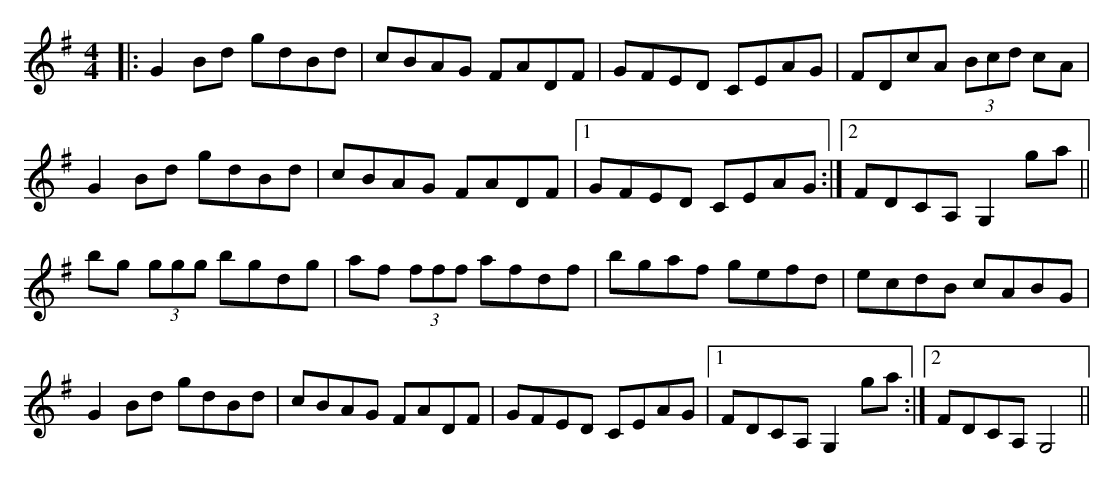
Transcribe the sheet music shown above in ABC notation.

X:1
M:4/4
K:G
|:G2 Bd gdBd|cBAG FADF|GFED CEAG|FDcA (3Bcd cA|
G2 Bd gdBd|cBAG FADF|1 GFED CEAG:|2 FDCA, G,2 ga||
bg (3ggg bgdg|af (3fff afdf|bgaf gefd|ecdB cABG|
G2 Bd gdBd|cBAG FADF|GFED CEAG|1 FDCA, G,2 ga:|2 FDCA, G,4||
